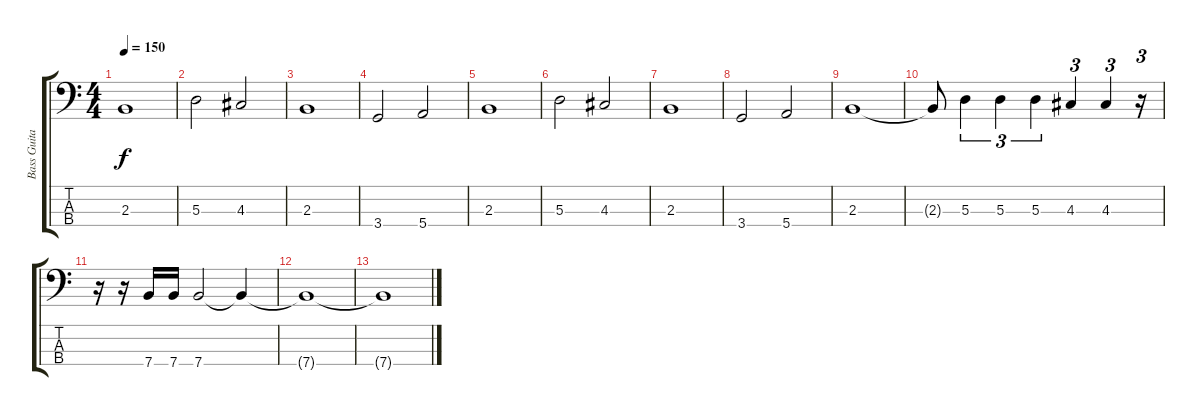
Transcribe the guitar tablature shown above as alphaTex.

\track ("Bass Guitar" "Bass Guita") {instrument electricbasspick}
\staff {score tabs}
\tuning (G2 D2 A1 E1) {hide}
\ts (4 4)
\tempo 150
\clef f4
\ks c
2.3.1{dy f} |
5.3.2 4.3.2 |
2.3.1 |
3.4.2 5.4.2 |
2.3.1 |
5.3.2 4.3.2 |
2.3.1 |
3.4.2 5.4.2 |
2.3.1 |
2.3{t}.8 5.3.4{tu (3 2)} 5.3.4{tu (3 2)} 5.3.4{tu (3 2)} 4.3.4{tu (3 2)} 4.3.4{tu (3 2)} r.16{tu (3 2)} |
r.16 r.16 7.4.16 7.4.16 7.4.2 7.4{t}.4 |
7.4{t}.1 |
7.4{t}.1
